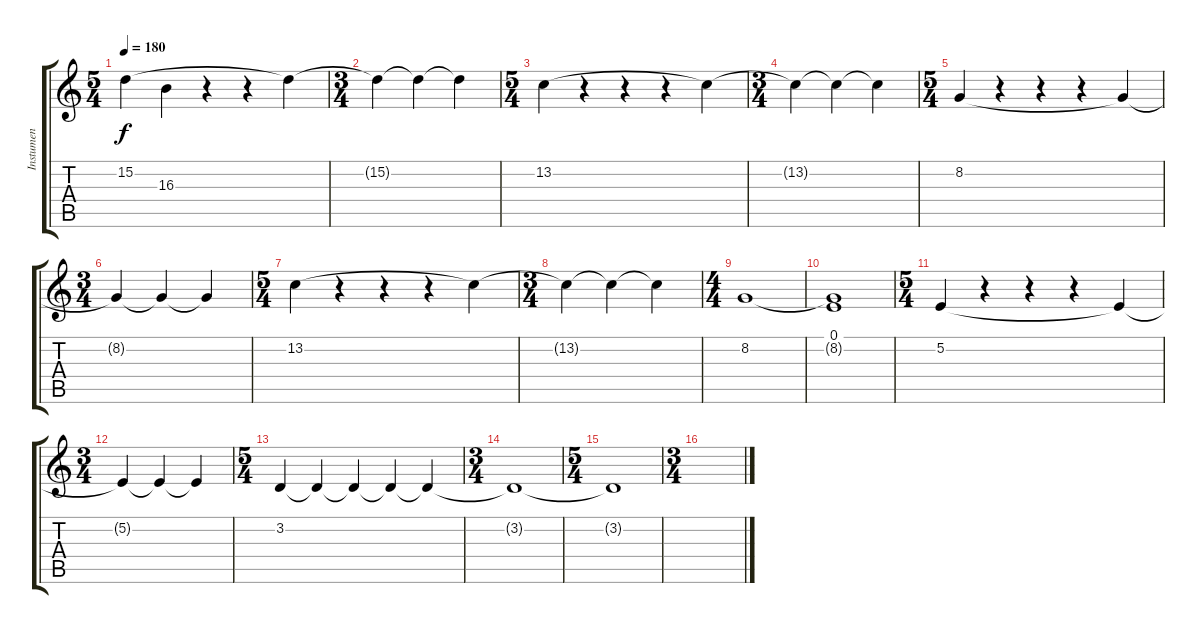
\track ("Instumen" "Instumen") {instrument stringensemble2}
\staff {score tabs}
\tuning (E4 B3 G3 D3 A2 E2) {hide}
\ts (5 4)
\tempo 180
\clef g2
\ks c
15.2.4{dy f} 16.3{t}.4 r.4 r.4 15.2{t}.4 |
\ts (3 4)
15.2{t}.4 15.2{t}.4 15.2{t}.4 |
\ts (5 4)
13.2.4 r.4 r.4 r.4 13.2{t}.4 |
\ts (3 4)
13.2{t}.4 13.2{t}.4 13.2{t}.4 |
\ts (5 4)
8.2.4 r.4 r.4 r.4 8.2{t}.4 |
\ts (3 4)
8.2{t}.4 8.2{t}.4 8.2{t}.4 |
\ts (5 4)
13.2.4 r.4 r.4 r.4 13.2{t}.4 |
\ts (3 4)
13.2{t}.4 13.2{t}.4 13.2{t}.4 |
\ts (4 4)
8.2.1 |
(0.1 8.2{t}).1 |
\ts (5 4)
5.2.4 r.4 r.4 r.4 5.2{t}.4 |
\ts (3 4)
5.2{t}.4 5.2{t}.4 5.2{t}.4 |
\ts (5 4)
3.2.4 3.2{t}.4 3.2{t}.4 3.2{t}.4 3.2{t}.4 |
\ts (3 4)
3.2{t}.1 |
\ts (5 4)
3.2{t}.1 |
\ts (3 4)
